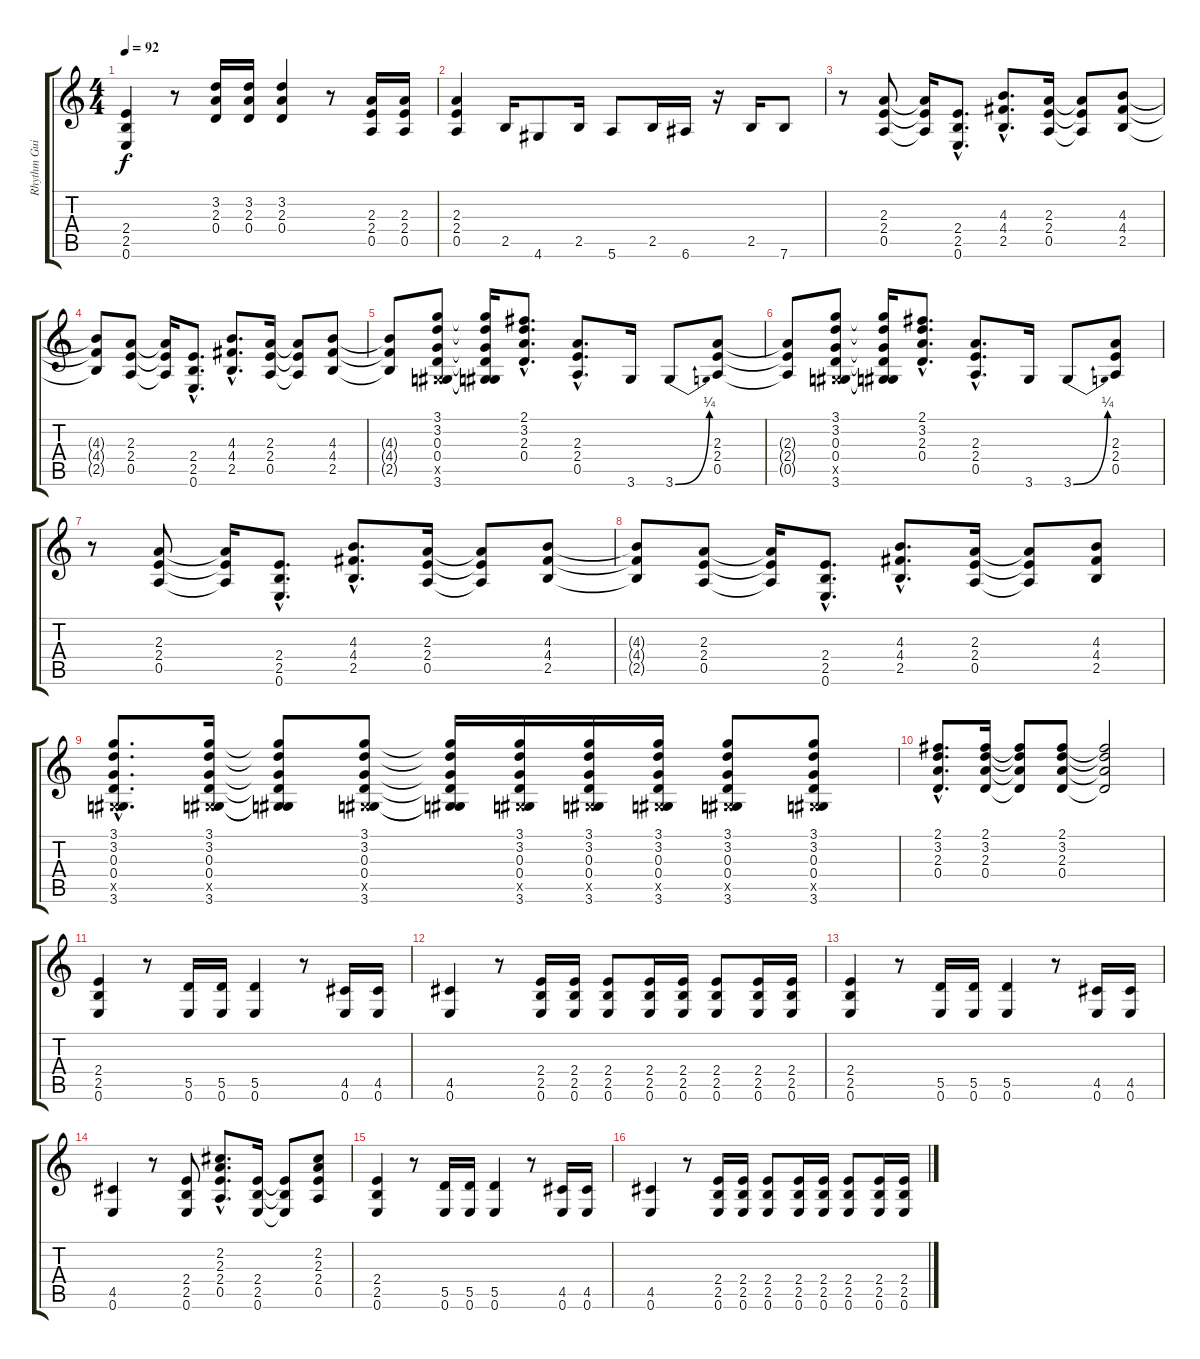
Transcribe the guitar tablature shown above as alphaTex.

\track ("Rhythm Guitar" "Rhythm Gui") {instrument overdrivenguitar}
\staff {score tabs}
\tuning (E4 B3 G3 D3 A2 E2) {hide}
\ts (4 4)
\tempo 92
\clef g2
\ks c
(2.4 2.5 0.6).4{dy f} r.8 (3.2 2.3 0.4).16 (3.2 2.3 0.4).16 (3.2 2.3 0.4).4 r.8 (2.3 2.4 0.5).16 (2.3 2.4 0.5).16 |
(2.3 2.4 0.5).4 2.5.16 4.6.8 2.5.16 5.6.8 2.5.16 6.6.16 r.16 2.5.16 7.6.8 |
r.8 (2.3 2.4 0.5).8 (2.3{t} 2.4{t} 0.5{t}).16 (2.4{hac} 2.5{hac} 0.6{hac}).8{d} (4.3{hac} 4.4{hac} 2.5{hac}).8{d} (2.3 2.4 0.5).16 (2.3{t} 2.4{t} 0.5{t}).8 (4.3 4.4 2.5).8 |
(4.3{t} 4.4{t} 2.5{t}).8 (2.3 2.4 0.5).8 (2.3{t} 2.4{t} 0.5{t}).16 (2.4{hac} 2.5{hac} 0.6{hac}).8{d} (4.3{hac} 4.4{hac} 2.5{hac}).8{d} (2.3 2.4 0.5).16 (2.3{t} 2.4{t} 0.5{t}).8 (4.3 4.4 2.5).8 |
(4.3{t} 4.4{t} 2.5{t}).8 (3.1 3.2 0.3 0.4 -1.5{x} 3.6).8 (3.1{t} 3.2{t} 0.3{t} 0.4{t} -1.5{t} 3.6{t}).16 (2.1{hac} 3.2{hac} 2.3{hac} 0.4{hac}).8{d} (2.3{hac} 2.4{hac} 0.5{hac}).8{d} 3.6.16 3.6{be (bend 0 0 60 1)}.8 (2.3 2.4 0.5).8 |
(2.3{t} 2.4{t} 0.5{t}).8 (3.1 3.2 0.3 0.4 -1.5{x} 3.6).8 (3.1{t} 3.2{t} 0.3{t} 0.4{t} -1.5{t} 3.6{t}).16 (2.1{hac} 3.2{hac} 2.3{hac} 0.4{hac}).8{d} (2.3{hac} 2.4{hac} 0.5{hac}).8{d} 3.6.16 3.6{be (bend 0 0 60 1)}.8 (2.3 2.4 0.5).8 |
r.8 (2.3 2.4 0.5).8 (2.3{t} 2.4{t} 0.5{t}).16 (2.4{hac} 2.5{hac} 0.6{hac}).8{d} (4.3{hac} 4.4{hac} 2.5{hac}).8{d} (2.3 2.4 0.5).16 (2.3{t} 2.4{t} 0.5{t}).8 (4.3 4.4 2.5).8 |
(4.3{t} 4.4{t} 2.5{t}).8 (2.3 2.4 0.5).8 (2.3{t} 2.4{t} 0.5{t}).16 (2.4{hac} 2.5{hac} 0.6{hac}).8{d} (4.3{hac} 4.4{hac} 2.5{hac}).8{d} (2.3 2.4 0.5).16 (2.3{t} 2.4{t} 0.5{t}).8 (4.3 4.4 2.5).8 |
(3.1{hac} 3.2{hac} 0.3{hac} 0.4{hac} -1.5{hac x} 3.6{hac}).8{d} (3.1 3.2 0.3 0.4 -1.5{x} 3.6).16 (3.1{t} 3.2{t} 0.3{t} 0.4{t} -1.5{t} 3.6{t}).8 (3.1 3.2 0.3 0.4 -1.5{x} 3.6).8 (3.1{t} 3.2{t} 0.3{t} 0.4{t} -1.5{t} 3.6{t}).16 (3.1 3.2 0.3 0.4 -1.5{x} 3.6).16 (3.1 3.2 0.3 0.4 -1.5{x} 3.6).16 (3.1 3.2 0.3 0.4 -1.5{x} 3.6).16 (3.1 3.2 0.3 0.4 -1.5{x} 3.6).8 (3.1 3.2 0.3 0.4 -1.5{x} 3.6).8 |
(2.1{hac} 3.2{hac} 2.3{hac} 0.4{hac}).8{d} (2.1 3.2 2.3 0.4).16 (2.1{t} 3.2{t} 2.3{t} 0.4{t}).8 (2.1 3.2 2.3 0.4).8 (2.1{t} 3.2{t} 2.3{t} 0.4{t}).2 |
(2.4 2.5 0.6).4 r.8 (5.5 0.6).16 (5.5 0.6).16 (5.5 0.6).4 r.8 (4.5 0.6).16 (4.5 0.6).16 |
(4.5 0.6).4 r.8 (2.4 2.5 0.6).16 (2.4 2.5 0.6).16 (2.4 2.5 0.6).8 (2.4 2.5 0.6).16 (2.4 2.5 0.6).16 (2.4 2.5 0.6).8 (2.4 2.5 0.6).16 (2.4 2.5 0.6).16 |
(2.4 2.5 0.6).4 r.8 (5.5 0.6).16 (5.5 0.6).16 (5.5 0.6).4 r.8 (4.5 0.6).16 (4.5 0.6).16 |
(4.5 0.6).4 r.8 (2.4 2.5 0.6).8 (2.2{hac} 2.3{hac} 2.4{hac} 0.5{hac}).8{d} (2.4 2.5 0.6).16 (2.4{t} 2.5{t} 0.6{t}).8 (2.2 2.3 2.4 0.5).8 |
(2.4 2.5 0.6).4 r.8 (5.5 0.6).16 (5.5 0.6).16 (5.5 0.6).4 r.8 (4.5 0.6).16 (4.5 0.6).16 |
(4.5 0.6).4 r.8 (2.4 2.5 0.6).16 (2.4 2.5 0.6).16 (2.4 2.5 0.6).8 (2.4 2.5 0.6).16 (2.4 2.5 0.6).16 (2.4 2.5 0.6).8 (2.4 2.5 0.6).16 (2.4 2.5 0.6).16
